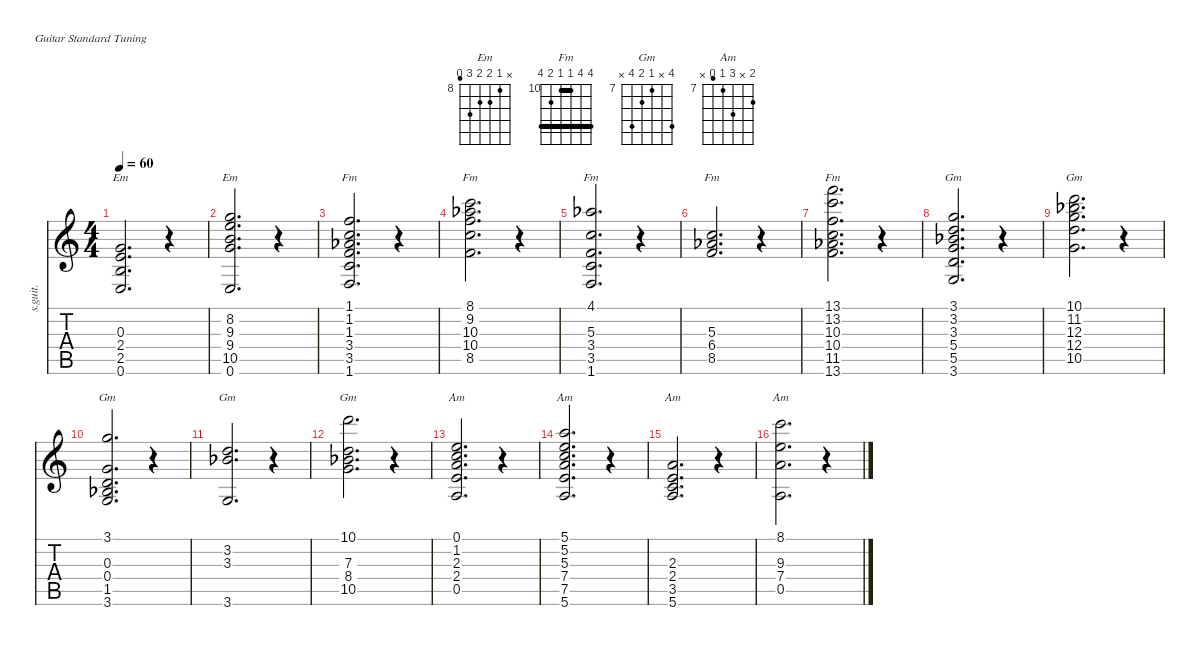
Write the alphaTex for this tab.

\defaultSystemsLayout 4
\hideDynamics
\bracketExtendMode nobrackets
\otherSystemsTrackNameOrientation horizontal
\track ("Steel Guitar" "s.guit.") {instrument acousticguitarsteel}
\staff {score tabs}
\tuning (E4 B3 G3 D3 A2 E2)
\chord ("Em" x x 0 2 2 0) {showfingering false}
\chord ("Em" x 8 9 9 10 7) {firstfret 8 showfingering false}
\chord ("Fm" 1 1 1 3 3 1) {showfingering false barre (1 1 1)}
\chord ("Fm" 8 9 10 10 8 x) {firstfret 8 showfingering false barre 8}
\chord ("Fm" 4 x 5 3 3 1) {showfingering false barre 3}
\chord ("Fm" x x 5 6 8 x) {firstfret 5 showfingering false}
\chord ("Fm" 13 13 10 10 11 13) {firstfret 10 showfingering false barre (10 13)}
\chord ("Gm" 3 3 3 5 5 3) {showfingering false barre (3 3 3)}
\chord ("Gm" 10 11 12 12 10 x) {firstfret 10 showfingering false barre 10}
\chord ("Gm" 3 x 0 0 1 3) {showfingering false}
\chord ("Gm" x 3 3 x x 3) {showfingering false barre (3 3)}
\chord ("Gm" 10 x 7 8 10 x) {firstfret 7 showfingering false}
\chord ("Am" 0 1 2 2 0 x) {showfingering false}
\chord ("Am" 5 5 5 7 7 5) {firstfret 5 showfingering false barre (5 5 5)}
\chord ("Am" x x 2 2 3 5) {showfingering false barre 2}
\chord ("Am" 8 x 9 7 6 x) {firstfret 7 showfingering false}
\ts (4 4)
\tempo 60
\clef g2
\ks c
(0.6 2.5 2.4 0.3).2{d ch "Em" dy mf beam Up} r.4{beam Down} |
(0.6 10.5 9.4 9.3 8.2).2{d ch "Em" beam Up} r.4{beam Down} |
(1.6 3.5 3.4 1.3{acc b} 1.2 1.1).2{d ch "Fm" beam Up} r.4{beam Down} |
(8.5 10.4 10.3 9.2{acc b} 8.1).2{d ch "Fm" beam Down} r.4{beam Down} |
(1.6 3.5 3.4 5.3 4.1{acc b}).2{d ch "Fm" beam Up} r.4{beam Down} |
(8.5 6.4{acc b} 5.3).2{d ch "Fm" beam Up} r.4{beam Down} |
(13.6 11.5{acc b} 10.4 10.3 13.2 13.1).2{d ch "Fm" beam Down} r.4{beam Down} |
(3.6 5.5 5.4 3.3{acc b} 3.2 3.1).2{d ch "Gm" beam Up} r.4{beam Down} |
(10.5 12.4 12.3 11.2{acc b} 10.1).2{d ch "Gm" beam Down} r.4{beam Down} |
(3.6 1.5{acc b} 0.4 0.3 3.1).2{d ch "Gm" beam Up} r.4{beam Down} |
(3.6 3.3{acc b} 3.2).2{d ch "Gm" beam Up} r.4{beam Down} |
(10.5 8.4{acc b} 7.3 10.1).2{d ch "Gm" beam Down} r.4{beam Down} |
(0.5 2.4 2.3 1.2 0.1).2{d ch "Am" beam Up} r.4{beam Down} |
(5.6 7.5 7.4 5.3 5.2 5.1).2{d ch "Am" beam Up} r.4{beam Down} |
(5.6 3.5 2.4 2.3).2{d ch "Am" beam Up} r.4{beam Down} |
(0.5 7.4 9.3 8.1).2{d ch "Am" beam Down} r.4{beam Down}
